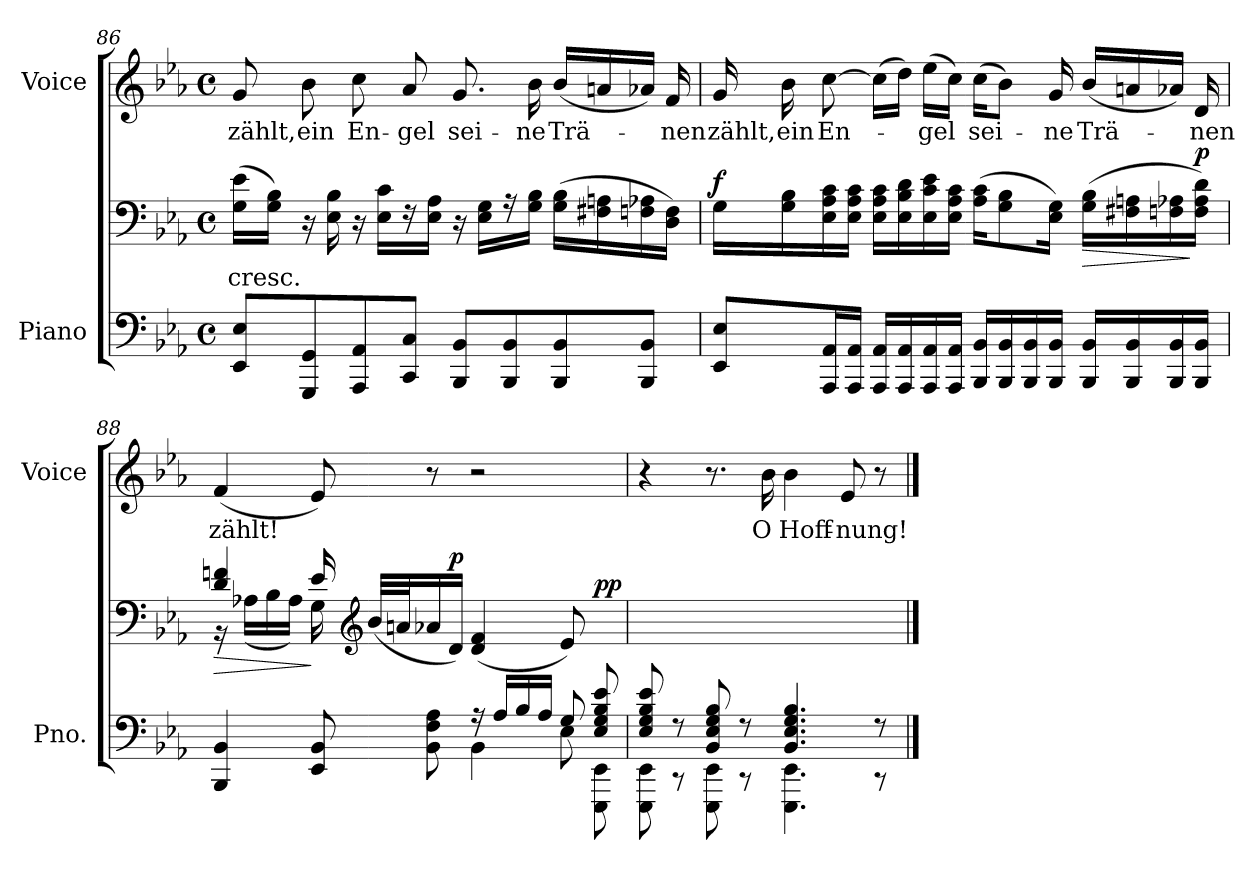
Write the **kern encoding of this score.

**kern	**kern	**text	**dynam	**kern	**text
*part2	*part2	*part2	*part2	*part1	*part1
*staff3	*staff2	*staff2	*staff2/3	*staff1	*staff1
*I"Piano	*	*	*	*I"Voice	*
*I'Pno.	*	*	*	*I'Voice	*
*clefF4	*clefF4	*	*	*clefG2	*
*k[b-e-a-]	*k[b-e-a-]	*	*	*k[b-e-a-]	*
*E-:	*E-:	*	*	*E-:	*
*M4/4	*M4/4	*	*	*M4/4	*
*met(c)	*met(c)	*	*	*met(c)	*
=86	=86	=86	=86	=86	=86
!	!	!LO:LY:b:color=#000000	!	!	!
!	!	!	!	!	!LO:LY:b:color=#000000
8EE-i/ 8E-iL	(16Gi\ 16e-iLL	-cresc.	.	8gi/	zählt,
.	16Gi\ 16B-iJJ)	.	.	.	.
!	!	!	!	!	!LO:LY:b:color=#000000
8GGGi/ 8GGi	16r	.	.	8b-i\	ein
.	16E-i\ 16B-i	.	.	.	.
!	!	!	!	!	!LO:LY:b:color=#000000
8AAA-i/ 8AA-i	16r	.	.	8cci\	En-
.	16E-i\ 16ciLL	.	.	.	.
!	!	!	!	!	!LO:LY:b:color=#000000
8CCi/ 8CiJ	16r	.	.	8a-i/	-gel
.	16E-i\ 16A-iJJ	.	.	.	.
!	!	!	!	!	!LO:LY:b:color=#000000
8BBB-i/ 8BB-iL	16r	.	.	8.gi/	sei-
.	16E-i\ 16GiLL	.	.	.	.
8BBB-i/ 8BB-i	16r	.	.	.	.
!	!	!	!	!	!LO:LY:b:color=#000000
.	16Gi\ 16B-iJJ	.	.	16b-i\	-ne
!	!	!	!	!	!LO:LY:b:color=#000000
8BBB-i/ 8BB-i	(16Gi\ 16B-iLL	.	.	(16b-i/LL	Trä-
.	16F#Xi\ 16Ani	.	.	16ani/	.
8BBB-i/ 8BB-iJ	16Fni\ 16A-Xi	.	.	16a-Xi/JJ)	.
!	!	!	!	!	!LO:LY:b:color=#000000
.	16Di\ 16FiJJ)	.	.	16fi/	-nen
!!LO:LB:g=z
=87	=87	=87	=87	=87	=87
!	!	!	!	!	!LO:LY:b:color=#000000
8EE-i/ 8E-iL	16Gi\LL	.	f	16gi/	zählt,
!	!	!	!	!	!LO:LY:b:color=#000000
.	16Gi\ 16B-i	.	.	16b-i\	ein
!	!	!	!	!	!LO:LY:b:color=#000000
16AAA-i/ 16AA-iL	16E-i\ 16A-i 16ci	.	.	[>8cci\	En-
16AAA-i/ 16AA-iJJ	16E-i\ 16A-i 16ciJJ	.	.	.	.
16AAA-i/ 16AA-iLL	16E-i\ 16A-i 16ciLL	.	.	(16cci\LL]	.
16AAA-i/ 16AA-i	16E-i\ 16B-i 16di	.	.	16ddi\JJ)	.
!	!	!	!	!	!LO:LY:b:color=#000000
16AAA-i/ 16AA-i	16E-i\ 16ci 16e-i	.	.	(16ee-i\LL	-gel
16AAA-i/ 16AA-iJJ	16E-i\ 16A-i 16ciJJ	.	.	16cci\JJ)	.
!	!	!	!	!	!LO:LY:b:color=#000000
16BBB-i/ 16BB-iLL	(16A-i\ 16ciKL	.	.	(16cci\KL	sei-
16BBB-i/ 16BB-i	8Gi\ 8B-i	.	.	8b-i\J)	.
16BBB-i/ 16BB-i	.	.	.	.	.
!	!	!	!	!	!LO:LY:b:color=#000000
16BBB-i/ 16BB-iJJ	16E-i\ 16GiJk)	.	.	16gi/	-ne
!	!	!	!LO:HP:b	!	!
!	!	!	!	!	!LO:LY:b:color=#000000
16BBB-i/ 16BB-iLL	(16Gi\ 16B-iLL	.	>	(16b-i/LL	Trä-
16BBB-i/ 16BB-i	16F#Xi\ 16Ani	.	.	16ani/	.
16BBB-i/ 16BB-i	16Fni\ 16A-Xi	.	.	16a-Xi/JJ)	.
!	!	!	!	!	!LO:LY:b:color=#000000
16BBB-i/ 16BB-iJJ	16Fi\ 16A-i 16diJJ)	.	] p	16di/	-nen
=88	=88	=88	=88	=88	=88
*^	*	*	*	*	*
*	*^	*	*	*	*	*
!	!	!	!	!	!LO:HP:b	!	!
*	*	*	*^	*	*	*	*
!	!	!	!	!	!	!	!	!LO:LY:b:color=#000000
2..ryy	4BBB-i/ 4BB-i	2ryy	4di/ 4fni	16r	.	>	(4fi/	zählt!
.	.	.	.	(16A-Xi\LL	.	.	.	.
.	.	.	.	16B-i\	.	.	.	.
.	.	.	.	16A-i\JJ)	.	.	.	.
.	8EE-i/ 8BB-i	.	16e-i/	16Gi\	.	]	8e-i/)	.
*	*	*	*clefG2	*	*	*	*	*
.	.	.	(32b-i/LLL	8.ryy	.	.	.	.
.	.	.	32ani/J	.	.	.	.	.
.	8BB-i\ 8Fi 8A-i	.	16a-Xi/	.	.	.	8r	.
.	.	.	16di/JJ)	.	.	p	.	.
.	16r	4BB-i\	(4di/ 4fi	2ryy	.	.	2r	.
.	16A-i/LL	.	.	.	.	.	.	.
.	16B-i/	.	.	.	.	.	.	.
.	16A-i/JJ	.	.	.	.	.	.	.
.	8Gi/	8E-i\	8e-i/)	.	.	.	.	.
8E-i/ 8Gi 8B-i 8e-i	8EEE-i\ 8EE-i	8ryy	8ryy	.	.	pp	.	.
*	*v	*v	*	*	*	*	*	*
*	*	*v	*v	*	*	*	*
=89	=89	=89	=89	=89	=89	=89
8E-i/ 8Gi 8B-i 8e-i	8EEE-i\ 8EE-i	1ryy	.	.	4r	.
8r	8r	.	.	.	.	.
8BB-i/ 8E-i 8Gi 8B-i	8EEE-i\ 8EE-i	.	.	.	8.r	.
8r	8r	.	.	.	.	.
!	!	!	!	!	!	!LO:LY:b:color=#000000
.	.	.	.	.	16b-i\	O
!	!	!	!	!	!	!LO:LY:b:color=#000000
4.BB-i/ 4.E-i 4.Gi 4.B-i	4.EEE-i\ 4.EE-i	.	.	.	4b-i\	Hoff-
!	!	!	!	!	!	!LO:LY:b:color=#000000
.	.	.	.	.	8e-i/	-nung!
8r	8r	.	.	.	8r	.
*v	*v	*	*	*	*	*
==	==	==	==	==	==
*-	*-	*-	*-	*-	*-
